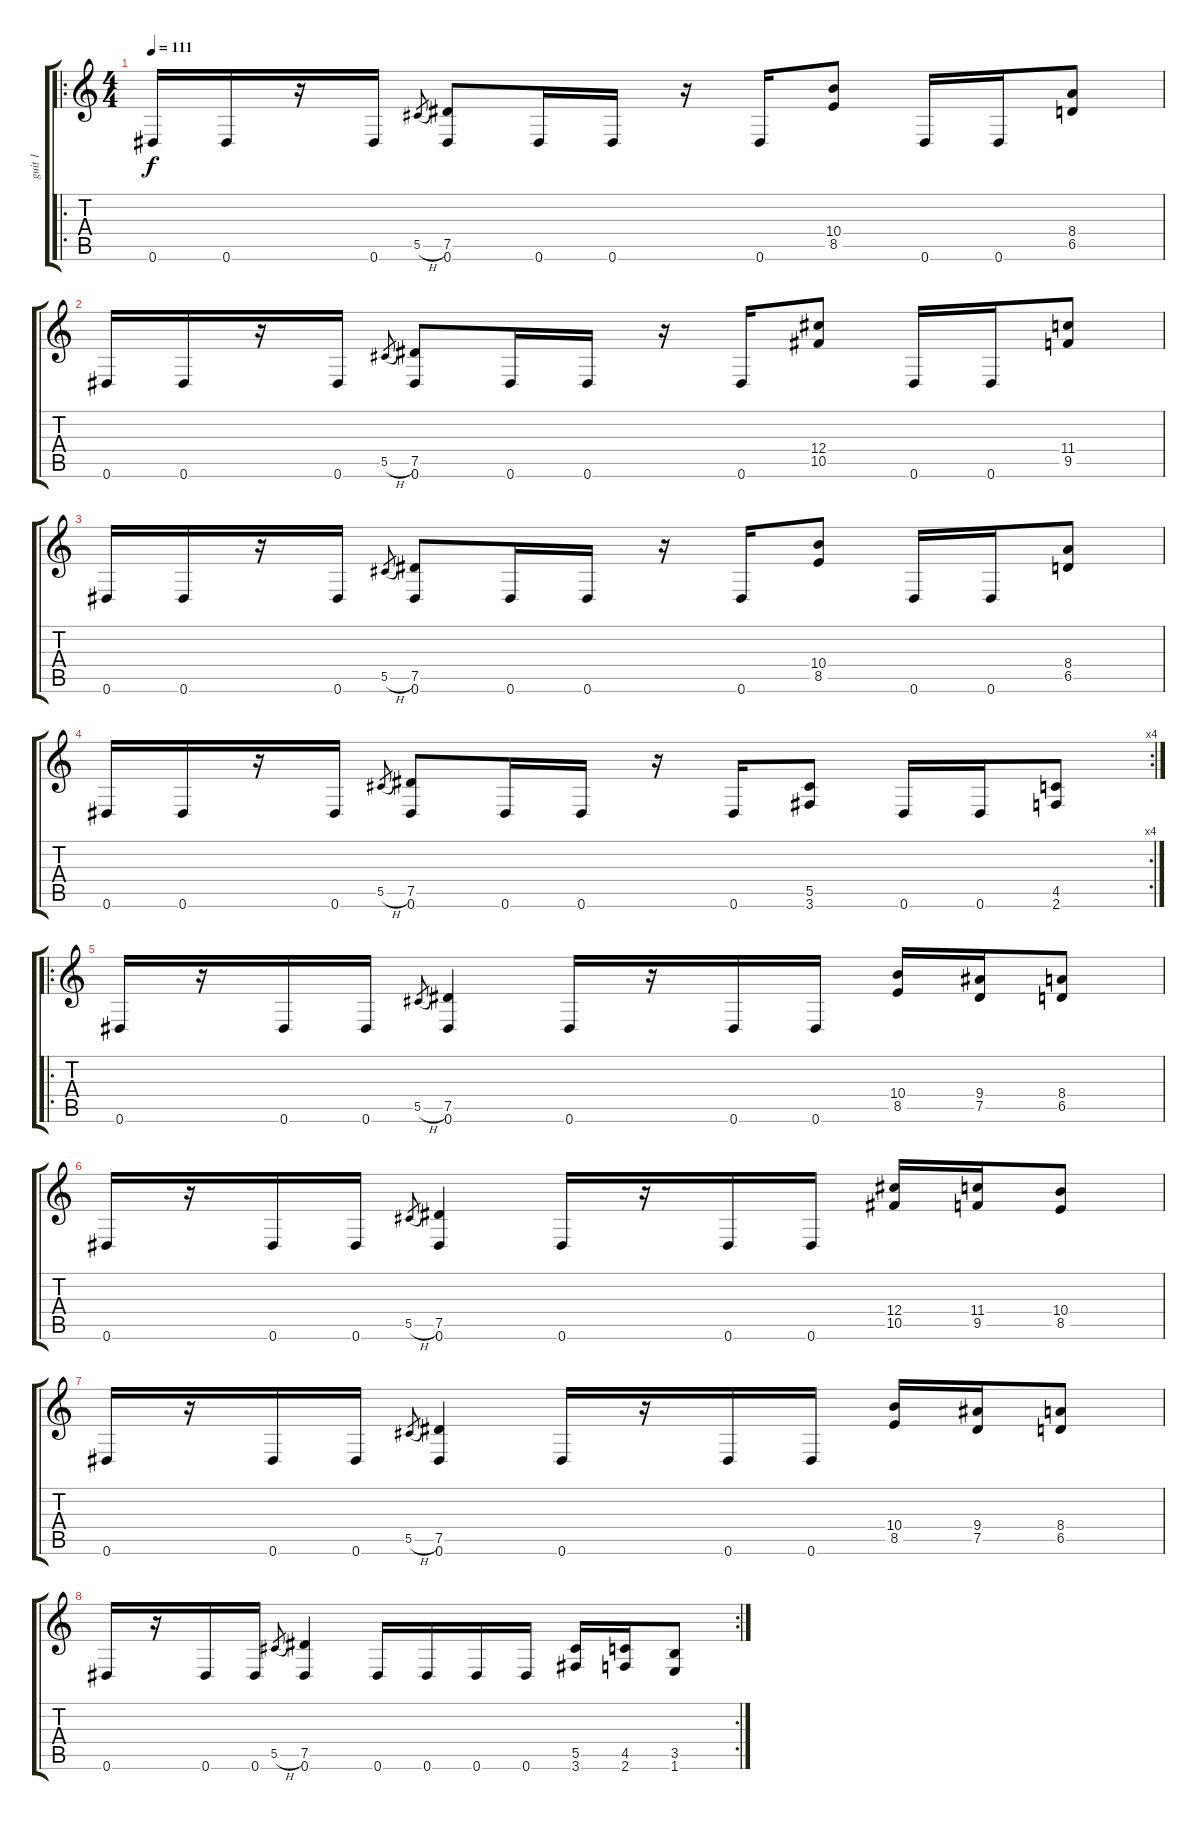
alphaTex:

\track ("guit 1" "guit 1") {instrument distortionguitar}
\staff {score tabs}
\tuning (Eb4 Bb3 Gb3 Db3 Ab2 Eb2) {hide}
\ro
\ts (4 4)
\tempo 111
\clef g2
\ks c
0.6.16{dy f instrument distortionguitar} 0.6.16 r.16 0.6.16 5.5{h}.8{gr} (7.5 0.6).8 0.6.16 0.6.16 r.16 0.6.16 (10.4 8.5).8 0.6.16 0.6.16 (8.4 6.5).8 |
0.6.16 0.6.16 r.16 0.6.16 5.5{h}.8{gr} (7.5 0.6).8 0.6.16 0.6.16 r.16 0.6.16 (12.4 10.5).8 0.6.16 0.6.16 (11.4 9.5).8 |
0.6.16 0.6.16 r.16 0.6.16 5.5{h}.8{gr} (7.5 0.6).8 0.6.16 0.6.16 r.16 0.6.16 (10.4 8.5).8 0.6.16 0.6.16 (8.4 6.5).8 |
\rc 4
0.6.16 0.6.16 r.16 0.6.16 5.5{h}.8{gr} (7.5 0.6).8 0.6.16 0.6.16 r.16 0.6.16 (5.5 3.6).8 0.6.16 0.6.16 (4.5 2.6).8 |
\ro
0.6.16 r.16 0.6.16 0.6.16 5.5{h}.8{gr} (7.5 0.6).4 0.6.16 r.16 0.6.16 0.6.16 (10.4 8.5).16 (9.4 7.5).16 (8.4 6.5).8 |
0.6.16 r.16 0.6.16 0.6.16 5.5{h}.8{gr} (7.5 0.6).4 0.6.16 r.16 0.6.16 0.6.16 (12.4 10.5).16 (11.4 9.5).16 (10.4 8.5).8 |
0.6.16 r.16 0.6.16 0.6.16 5.5{h}.8{gr} (7.5 0.6).4 0.6.16 r.16 0.6.16 0.6.16 (10.4 8.5).16 (9.4 7.5).16 (8.4 6.5).8 |
\rc 2
0.6.16 r.16 0.6.16 0.6.16 5.5{h}.8{gr} (7.5 0.6).4 0.6.16 0.6.16 0.6.16 0.6.16 (5.5 3.6).16 (4.5 2.6).16 (3.5 1.6).8
